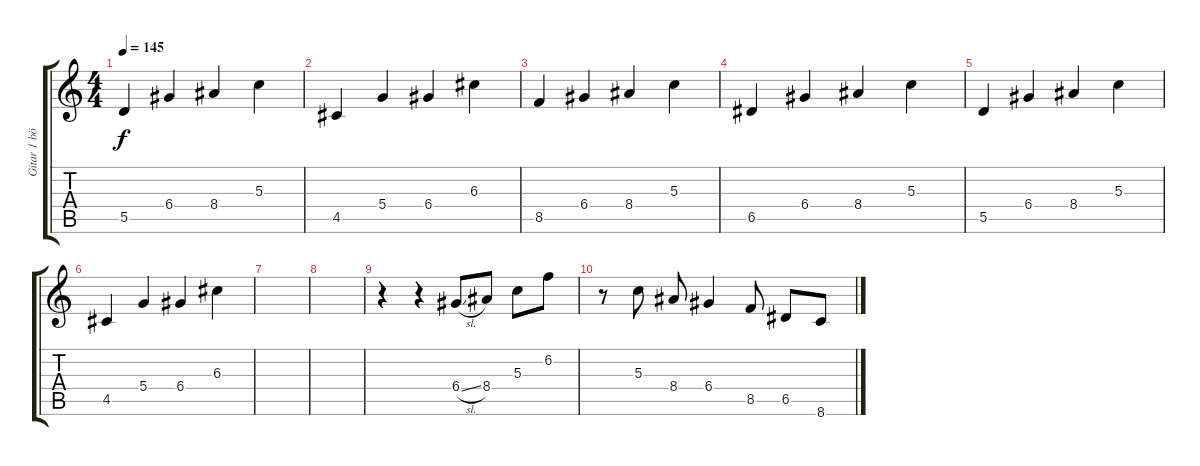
\track ("Gitar 1 bölüm 2" "Gitar 1 bö") {instrument acousticguitarnylon}
\staff {score tabs}
\tuning (E4 B3 G3 D3 A2 E2) {hide}
\ts (4 4)
\tempo 145
\clef g2
\ks c
5.5.4{dy f} 6.4.4 8.4.4 5.3.4 |
4.5.4 5.4.4 6.4.4 6.3.4 |
8.5.4 6.4.4 8.4.4 5.3.4 |
6.5.4 6.4.4 8.4.4 5.3.4 |
5.5.4 6.4.4 8.4.4 5.3.4 |
4.5.4 5.4.4 6.4.4 6.3.4 |
|
|
r.4 r.4 6.4{sl}.8 8.4.8 5.3.8 6.2.8 |
r.8 5.3.8 8.4.8 6.4.4 8.5.8 6.5.8 8.6.8
